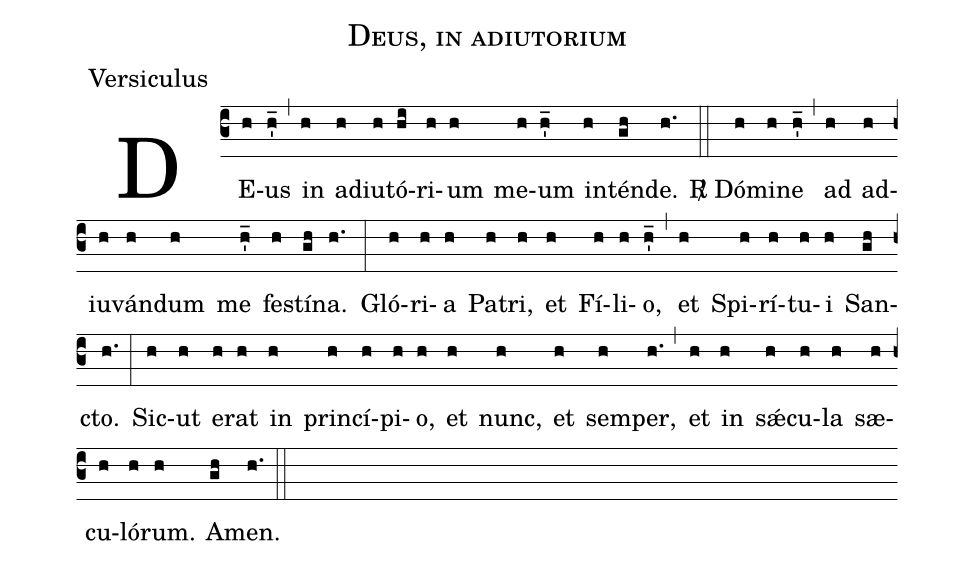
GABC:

name:Deus, in adiutorium;
office-part:Versiculus;
%%
(c3) DE(h)us(h'_) (,) in(h) ad(h)iu(h)tó(hi)ri(h)um(h) me(h)um(h'_) in(h)tén(gh)de.(h.) (::)

<sp>R/</sp> Dó(h)mi(h)ne(h'_) (,) ad(h) ad(h)iu(h)ván(h)dum(h) me(h'_) fe(h)stí(gh)na.(h.) (:)
Gló(h)ri(h)a(h) Pa(h)tri,(h) et(h) Fí(h)li(h)o,(h'_) (,) et(h) Spi(h)rí(h)tu(h)i(h) San(gh)cto.(h.) (:)
Sic(h)ut(h) e(h)rat(h) in(h) prin(h)cí(h)pi(h)o,(h) et(h) nunc,(h) et(h) sem(h)per,(h.) (,) et(h) in(h) s<sp>'ae</sp>(h)cu(h)la(h) sæ(h)cu(h)ló(h)rum.(h) A(gh)men.(h.) (::)
